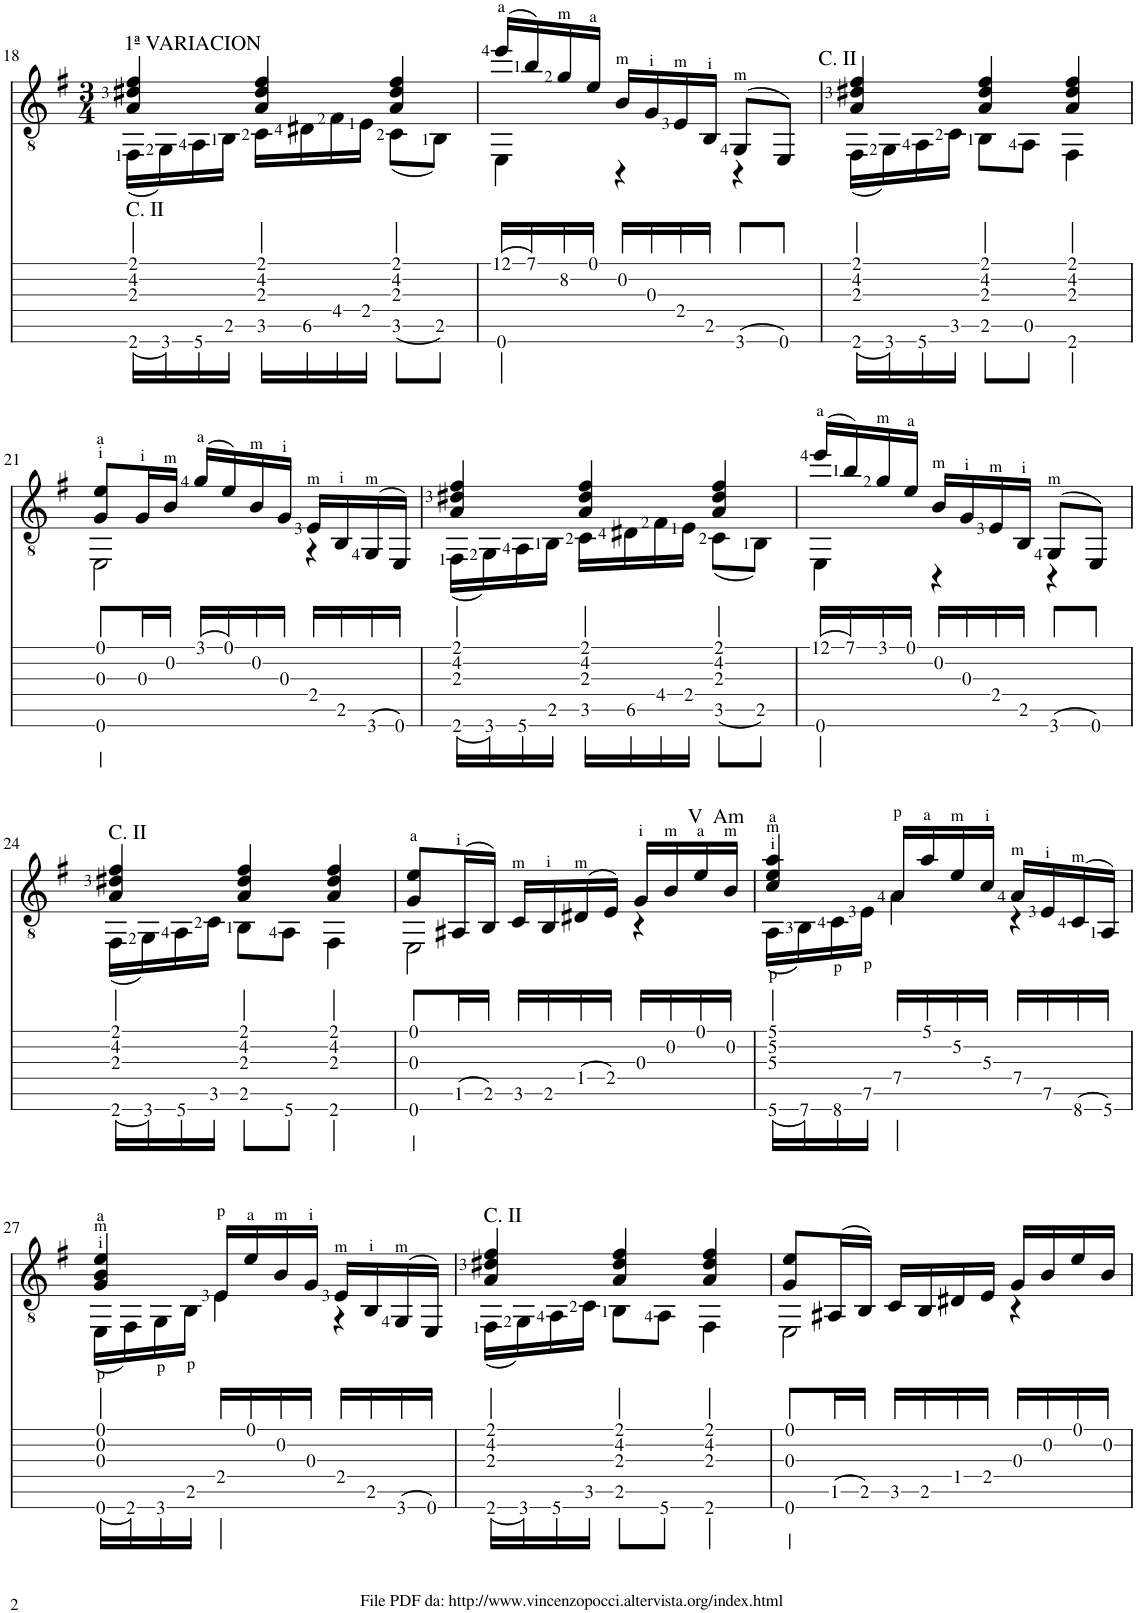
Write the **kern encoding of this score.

**kern	**kern
*part2	*part1
*staff2	*staff1
*I"Chitarra classica (Intavolatura)	*I"Guitar
!!LO:PB:g=z
*	*clefGv2
*k[f#]	*k[f#]
*M3/4	*M3/4
=18	=18
*^	*^
!	!	!LO:TX:a:t=1ª VARIACION	!
!LO:TX:a:t=C. II	!	!	!
4A/ 4d#X/ 4f#/	(16FF#\LL	4A/ 4d#X/ 4f#/	(16FF#\LL
.	16GG\)	.	16GG\)
.	16AA\	.	16AA\
.	16BB\JJ	.	16BB\JJ
4A/ 4d#/ 4f#/	16C\LL	4A/ 4d#/ 4f#/	16C\LL
.	16D#X\	.	16D#X\
.	16F#\	.	16F#\
.	16E\JJ	.	16E\JJ
4A/ 4d#/ 4f#/	(8C\L	4A/ 4d#/ 4f#/	(8C\L
.	8BB\J)	.	8BB\J)
=19	=19	=19	=19
(16ee/LL	4EE\	(16ee/LL	4EE\
16b/)	.	16b/)	.
16g/	.	16g/	.
16e/JJ	.	16e/JJ	.
16B/LL	4r	16B/LL	4r
16G/	.	16G/	.
16E/	.	16E/	.
16BB/JJ	.	16BB/JJ	.
(8GG/L	4r	(8GG/L	4r
8EE/J)	.	8EE/J)	.
=20	=20	=20	=20
!	!	!LO:TX:a:t=C. II	!
4A/ 4d#X/ 4f#/	(16FF#\LL	4A/ 4d#X/ 4f#/	(16FF#\LL
.	16GG\)	.	16GG\)
.	16AA\	.	16AA\
.	16C\JJ	.	16C\JJ
4A/ 4d#/ 4f#/	8BB\L	4A/ 4d#/ 4f#/	8BB\L
.	8AA\J	.	8AA\J
4A/ 4d#/ 4f#/	4FF#\	4A/ 4d#/ 4f#/	4FF#\
!!LO:LB:g=z	!!
=21	=21	=21	=21
8G/ 8e/L	2EE\	8G/ 8e/L	2EE\
16G/L	.	16G/L	.
16B/JJ	.	16B/JJ	.
(16g/LL	.	(16g/LL	.
16e/)	.	16e/)	.
16B/	.	16B/	.
16G/JJ	.	16G/JJ	.
16E/LL	4r	16E/LL	4r
16BB/	.	16BB/	.
(16GG/	.	(16GG/	.
16EE/JJ)	.	16EE/JJ)	.
=22	=22	=22	=22
4A/ 4d#X/ 4f#/	(16FF#\LL	4A/ 4d#X/ 4f#/	(16FF#\LL
.	16GG\)	.	16GG\)
.	16AA\	.	16AA\
.	16BB\JJ	.	16BB\JJ
4A/ 4d#/ 4f#/	16C\LL	4A/ 4d#/ 4f#/	16C\LL
.	16D#X\	.	16D#X\
.	16F#\	.	16F#\
.	16E\JJ	.	16E\JJ
4A/ 4d#/ 4f#/	(8C\L	4A/ 4d#/ 4f#/	(8C\L
.	8BB\J)	.	8BB\J)
=23	=23	=23	=23
(16ee/LL	4EE\	(16ee/LL	4EE\
16b/)	.	16b/)	.
16g/	.	16g/	.
16e/JJ	.	16e/JJ	.
16B/LL	4r	16B/LL	4r
16G/	.	16G/	.
16E/	.	16E/	.
16BB/JJ	.	16BB/JJ	.
(8GG/L	4r	(8GG/L	4r
8EE/J)	.	8EE/J)	.
!!LO:LB:g=z	!!
=24	=24	=24	=24
!	!	!LO:TX:a:t=C. II	!
4A/ 4d#X/ 4f#/	(16FF#\LL	4A/ 4d#X/ 4f#/	(16FF#\LL
.	16GG\)	.	16GG\)
.	16AA\	.	16AA\
.	16C\JJ	.	16C\JJ
4A/ 4d#/ 4f#/	8BB\L	4A/ 4d#/ 4f#/	8BB\L
.	8AA\J	.	8AA\J
4A/ 4d#/ 4f#/	4FF#\	4A/ 4d#/ 4f#/	4FF#\
=25	=25	=25	=25
8G/ 8e/L	2EE\	8G/ 8e/L	2EE\
(16AA#X/L	.	(16AA#X/L	.
16BB/JJ)	.	16BB/JJ)	.
16C/LL	.	16C/LL	.
16BB/	.	16BB/	.
(16D#X/	.	(16D#X/	.
16E/JJ)	.	16E/JJ)	.
16G/LL	4r	16G/LL	4r
16B/	.	16B/	.
16e/	.	16e/	.
16B/JJ	.	16B/JJ	.
=26	=26	=26	=26
!	!	!LO:TX:a:t=V  Am	!
4c/ 4e/ 4a/	(16AA\LL	4c/ 4e/ 4a/	(16AA\LL
.	16BB\)	.	16BB\)
.	16C\	.	16C\
.	16E\JJ	.	16E\JJ
16A/LL	4A\	16A/LL	4A\
16a/	.	16a/	.
16e/	.	16e/	.
16c/JJ	.	16c/JJ	.
16A/LL	4r	16A/LL	4r
16E/	.	16E/	.
(16C/	.	(16C/	.
16AA/JJ)	.	16AA/JJ)	.
!!LO:LB:g=z	!!
=27	=27	=27	=27
4G/ 4B/ 4e/	(16EE\LL	4G/ 4B/ 4e/	(16EE\LL
.	16FF#\)	.	16FF#\)
.	16GG\	.	16GG\
.	16BB\JJ	.	16BB\JJ
16E/LL	4E\	16E/LL	4E\
16e/	.	16e/	.
16B/	.	16B/	.
16G/JJ	.	16G/JJ	.
16E/LL	4r	16E/LL	4r
16BB/	.	16BB/	.
(16GG/	.	(16GG/	.
16EE/JJ)	.	16EE/JJ)	.
=28	=28	=28	=28
!	!	!LO:TX:a:t=C. II	!
4A/ 4d#X/ 4f#/	(16FF#\LL	4A/ 4d#X/ 4f#/	(16FF#\LL
.	16GG\)	.	16GG\)
.	16AA\	.	16AA\
.	16C\JJ	.	16C\JJ
4A/ 4d#/ 4f#/	8BB\L	4A/ 4d#/ 4f#/	8BB\L
.	8AA\J	.	8AA\J
4A/ 4d#/ 4f#/	4FF#\	4A/ 4d#/ 4f#/	4FF#\
=29	=29	=29	=29
8G/ 8e/L	2EE\	8G/ 8e/L	2EE\
(16AA#X/L	.	(16AA#X/L	.
16BB/JJ)	.	16BB/JJ)	.
16C/LL	.	16C/LL	.
16BB/	.	16BB/	.
16D#X/	.	16D#X/	.
16E/JJ	.	16E/JJ	.
16G/LL	4r	16G/LL	4r
16B/	.	16B/	.
16e/	.	16e/	.
16B/JJ	.	16B/JJ	.
*v	*v	*	*
*	*v	*v
=	=
*-	*-
